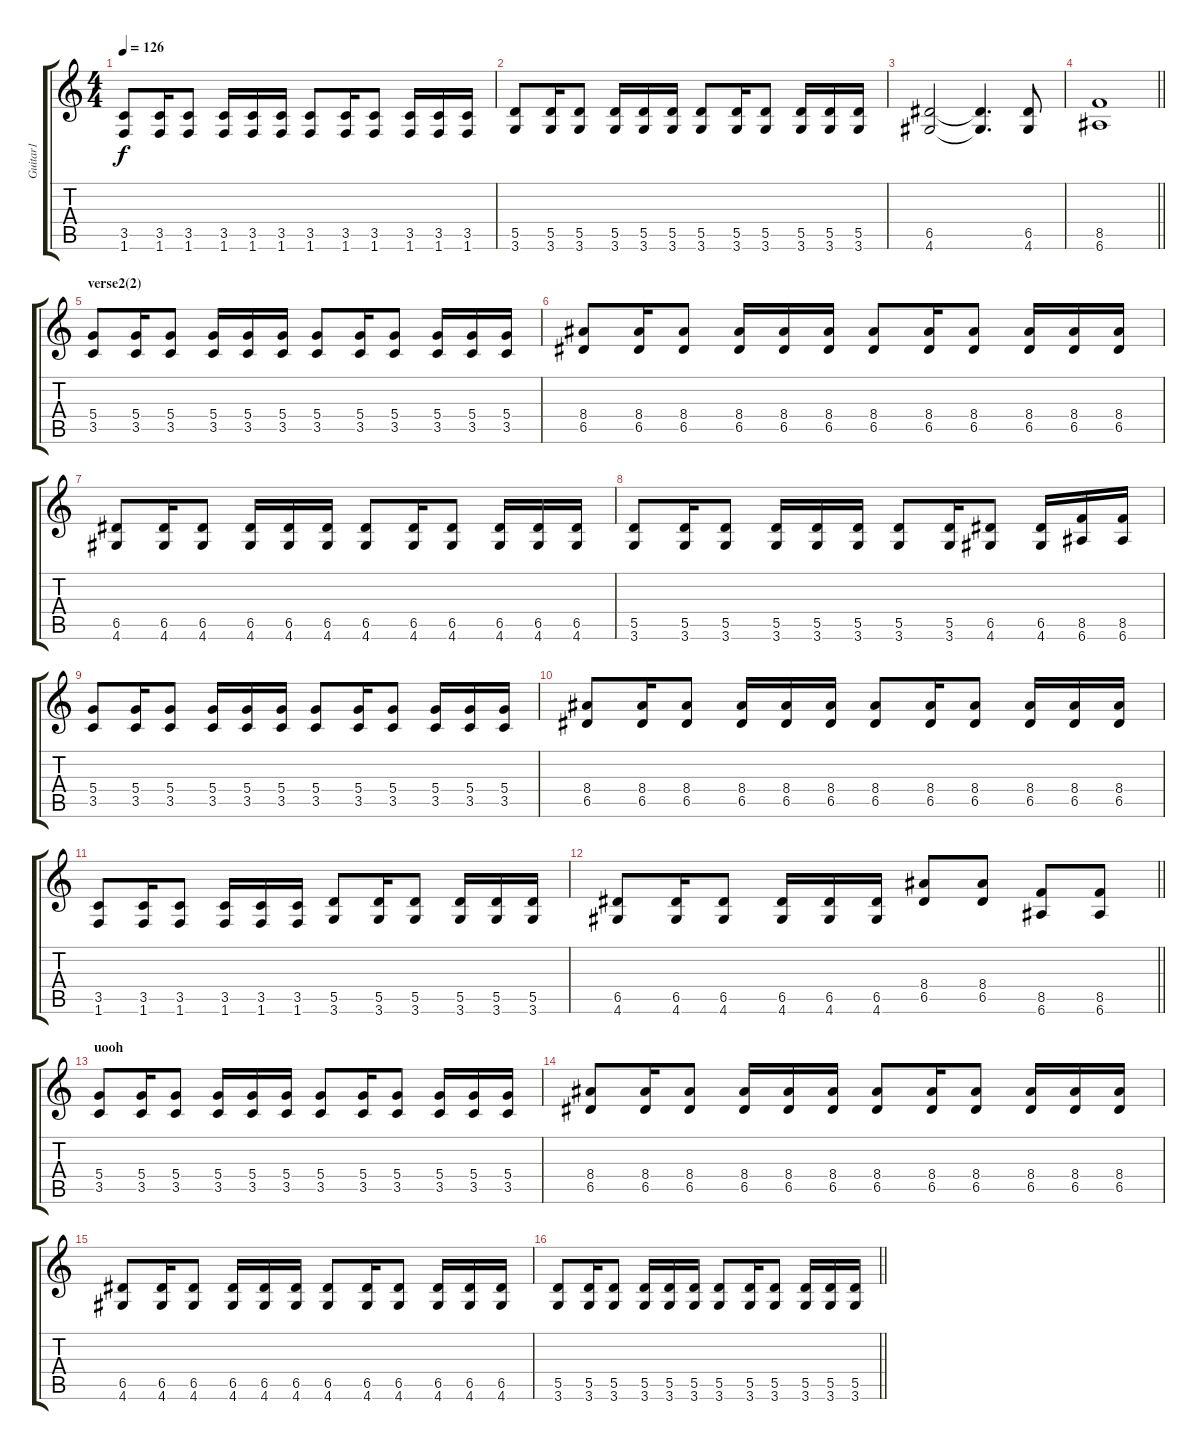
\track ("Guitar1" "Guitar1") {instrument overdrivenguitar}
\staff {score tabs}
\tuning (E4 B3 G3 D3 A2 E2) {hide}
\ts (4 4)
\tempo 126
\clef g2
\ks c
(3.5 1.6).8{dy f} (3.5 1.6).16 (3.5 1.6).8 (3.5 1.6).16 (3.5 1.6).16 (3.5 1.6).16 (3.5 1.6).8 (3.5 1.6).16 (3.5 1.6).8 (3.5 1.6).16 (3.5 1.6).16 (3.5 1.6).16 |
(5.5 3.6).8 (5.5 3.6).16 (5.5 3.6).8 (5.5 3.6).16 (5.5 3.6).16 (5.5 3.6).16 (5.5 3.6).8 (5.5 3.6).16 (5.5 3.6).8 (5.5 3.6).16 (5.5 3.6).16 (5.5 3.6).16 |
(6.5 4.6).2 (6.5{t} 4.6{t}).4{d} (6.5 4.6).8 |
\barLineRight lightlight
(8.5 6.6).1 |
\section ("" "verse2(2)")
(5.4 3.5).8 (5.4 3.5).16 (5.4 3.5).8 (5.4 3.5).16 (5.4 3.5).16 (5.4 3.5).16 (5.4 3.5).8 (5.4 3.5).16 (5.4 3.5).8 (5.4 3.5).16 (5.4 3.5).16 (5.4 3.5).16 |
(8.4 6.5).8 (8.4 6.5).16 (8.4 6.5).8 (8.4 6.5).16 (8.4 6.5).16 (8.4 6.5).16 (8.4 6.5).8 (8.4 6.5).16 (8.4 6.5).8 (8.4 6.5).16 (8.4 6.5).16 (8.4 6.5).16 |
(6.5 4.6).8 (6.5 4.6).16 (6.5 4.6).8 (6.5 4.6).16 (6.5 4.6).16 (6.5 4.6).16 (6.5 4.6).8 (6.5 4.6).16 (6.5 4.6).8 (6.5 4.6).16 (6.5 4.6).16 (6.5 4.6).16 |
(5.5 3.6).8 (5.5 3.6).16 (5.5 3.6).8 (5.5 3.6).16 (5.5 3.6).16 (5.5 3.6).16 (5.5 3.6).8 (5.5 3.6).16 (6.5 4.6).8 (6.5 4.6).16 (8.5 6.6).16 (8.5 6.6).16 |
(5.4 3.5).8 (5.4 3.5).16 (5.4 3.5).8 (5.4 3.5).16 (5.4 3.5).16 (5.4 3.5).16 (5.4 3.5).8 (5.4 3.5).16 (5.4 3.5).8 (5.4 3.5).16 (5.4 3.5).16 (5.4 3.5).16 |
(8.4 6.5).8 (8.4 6.5).16 (8.4 6.5).8 (8.4 6.5).16 (8.4 6.5).16 (8.4 6.5).16 (8.4 6.5).8 (8.4 6.5).16 (8.4 6.5).8 (8.4 6.5).16 (8.4 6.5).16 (8.4 6.5).16 |
(3.5 1.6).8 (3.5 1.6).16 (3.5 1.6).8 (3.5 1.6).16 (3.5 1.6).16 (3.5 1.6).16 (5.5 3.6).8 (5.5 3.6).16 (5.5 3.6).8 (5.5 3.6).16 (5.5 3.6).16 (5.5 3.6).16 |
\barLineRight lightlight
(6.5 4.6).8 (6.5 4.6).16 (6.5 4.6).8 (6.5 4.6).16 (6.5 4.6).16 (6.5 4.6).16 (8.4 6.5).8 (8.4 6.5).8 (8.5 6.6).8 (8.5 6.6).8 |
\section ("" "uooh")
(5.4 3.5).8 (5.4 3.5).16 (5.4 3.5).8 (5.4 3.5).16 (5.4 3.5).16 (5.4 3.5).16 (5.4 3.5).8 (5.4 3.5).16 (5.4 3.5).8 (5.4 3.5).16 (5.4 3.5).16 (5.4 3.5).16 |
(8.4 6.5).8 (8.4 6.5).16 (8.4 6.5).8 (8.4 6.5).16 (8.4 6.5).16 (8.4 6.5).16 (8.4 6.5).8 (8.4 6.5).16 (8.4 6.5).8 (8.4 6.5).16 (8.4 6.5).16 (8.4 6.5).16 |
(6.5 4.6).8 (6.5 4.6).16 (6.5 4.6).8 (6.5 4.6).16 (6.5 4.6).16 (6.5 4.6).16 (6.5 4.6).8 (6.5 4.6).16 (6.5 4.6).8 (6.5 4.6).16 (6.5 4.6).16 (6.5 4.6).16 |
\barLineRight lightlight
(5.5 3.6).8 (5.5 3.6).16 (5.5 3.6).8 (5.5 3.6).16 (5.5 3.6).16 (5.5 3.6).16 (5.5 3.6).8 (5.5 3.6).16 (5.5 3.6).8 (5.5 3.6).16 (5.5 3.6).16 (5.5 3.6).16
